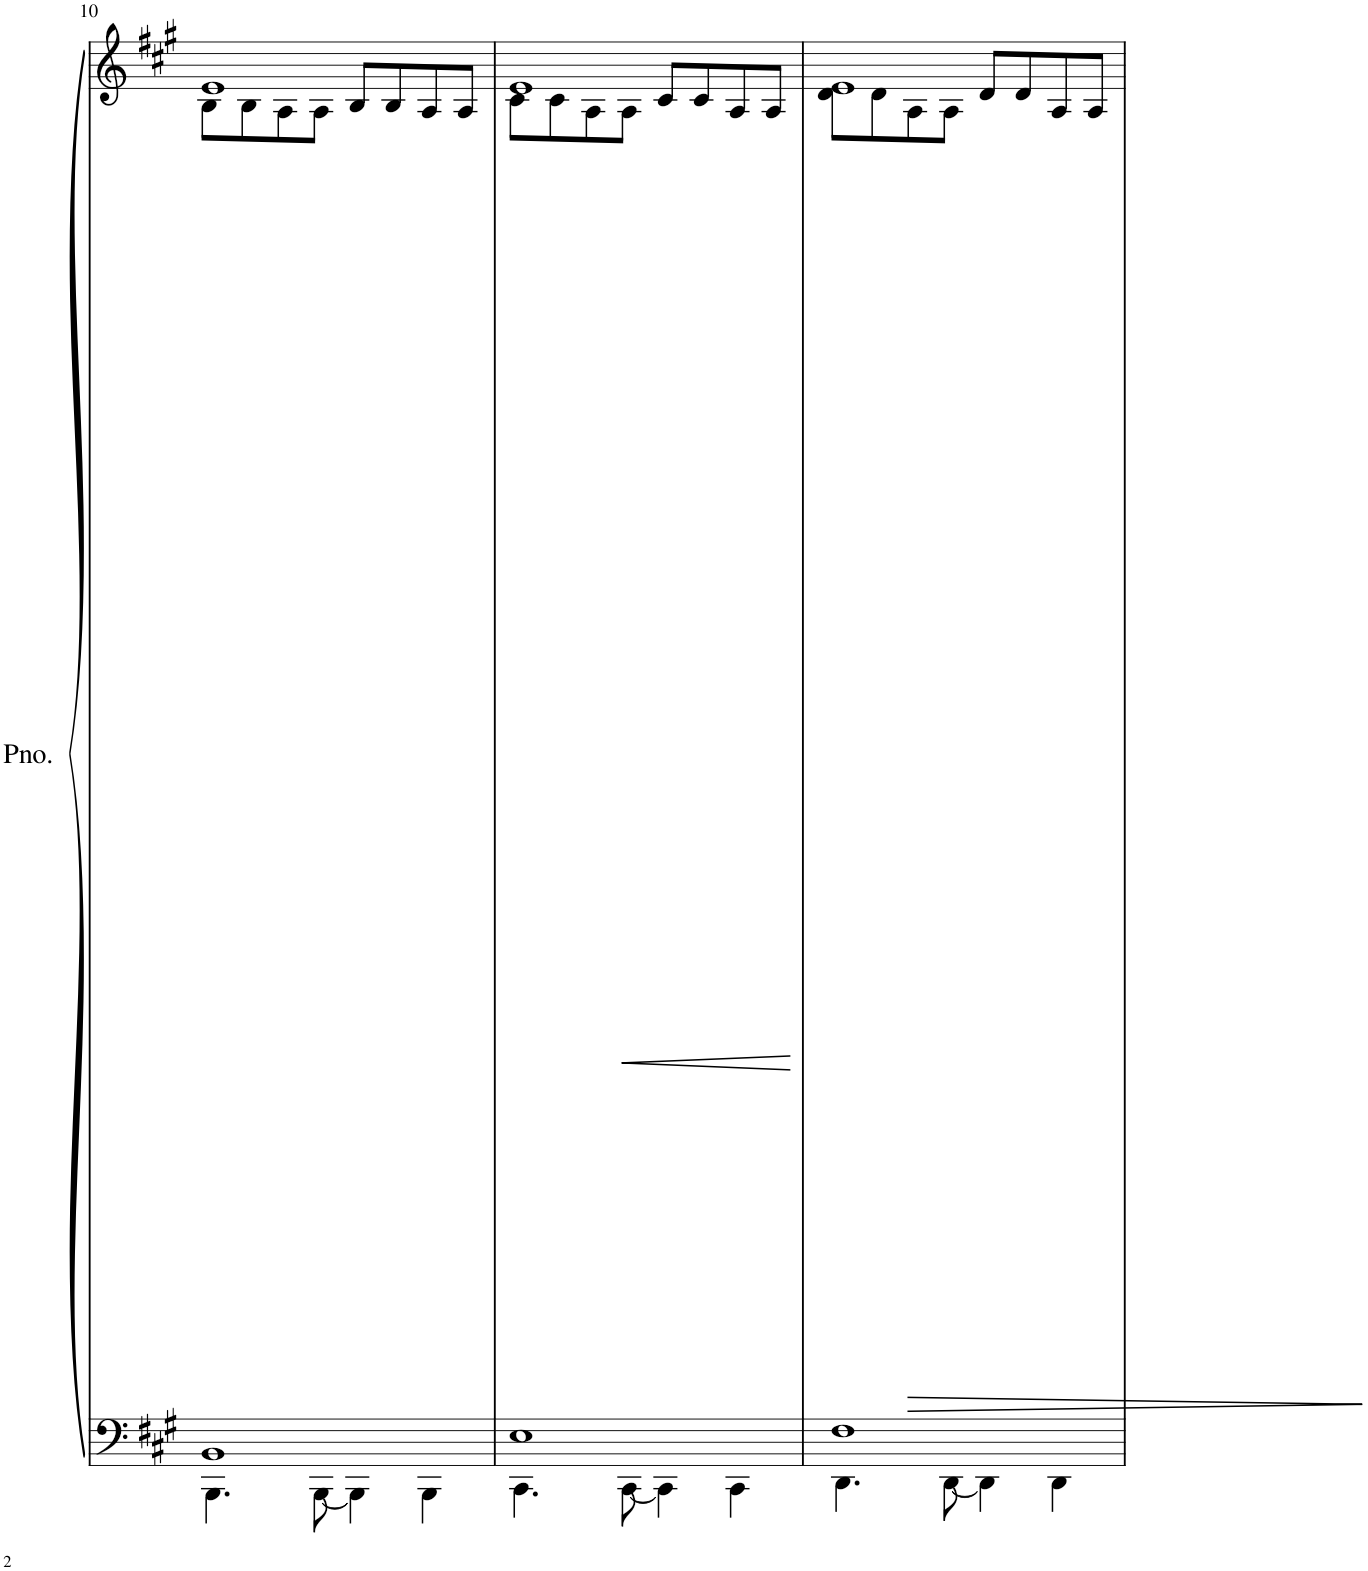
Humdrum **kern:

**kern	**kern	**dynam
*part1	*part1	*part1
*staff2	*staff1	*staff1/2
*I"Piano	*	*
*I'Pno.	*	*
!!LO:PB:g=z
*clefF4	*clefG2	*
*k[f#c#g#]	*k[f#c#g#]	*
*M4/4	*M4/4	*
=10	=10	=10
*^	*^	*
1BB	4.BBB\	8B\L	1e	.
.	.	8B\	.	.
.	.	8A\	.	.
.	[8BBB\	8A\J	.	.
.	4BBB\]	8B/L	.	.
.	.	8B/	.	.
.	4BBB\	8A/	.	.
.	.	8A/J	.	.
=11	=11	=11	=11	=11
1E	4.CC#\	8c#\L	1e	.
.	.	8c#\	.	.
.	.	8A\	.	.
!	!	!	!	!LO:HP:b
.	[8CC#\	8A\J	.	<
.	4CC#\]	8c#/L	.	.
.	.	8c#/	.	.
.	4CC#\	8A/	.	.
.	.	8A/J	.	.
*v	*v	*	*	*
*	*v	*v	*
.	.	[
=12	=12	=12
*^	*^	*
1F#	4.DD\	8d\L	1e	.
.	.	8d\	.	.
!	!	!	!	!LO:HP:b
.	.	8A\	.	>
.	[8DD\	8A\J	.	.
.	4DD\]	8d/L	.	.
.	.	8d/	.	.
.	4DD\	8A/	.	.
.	.	8A/J	.	.
*v	*v	*	*	*
*	*v	*v	*
.	.	]
=	=	=
*-	*-	*-
